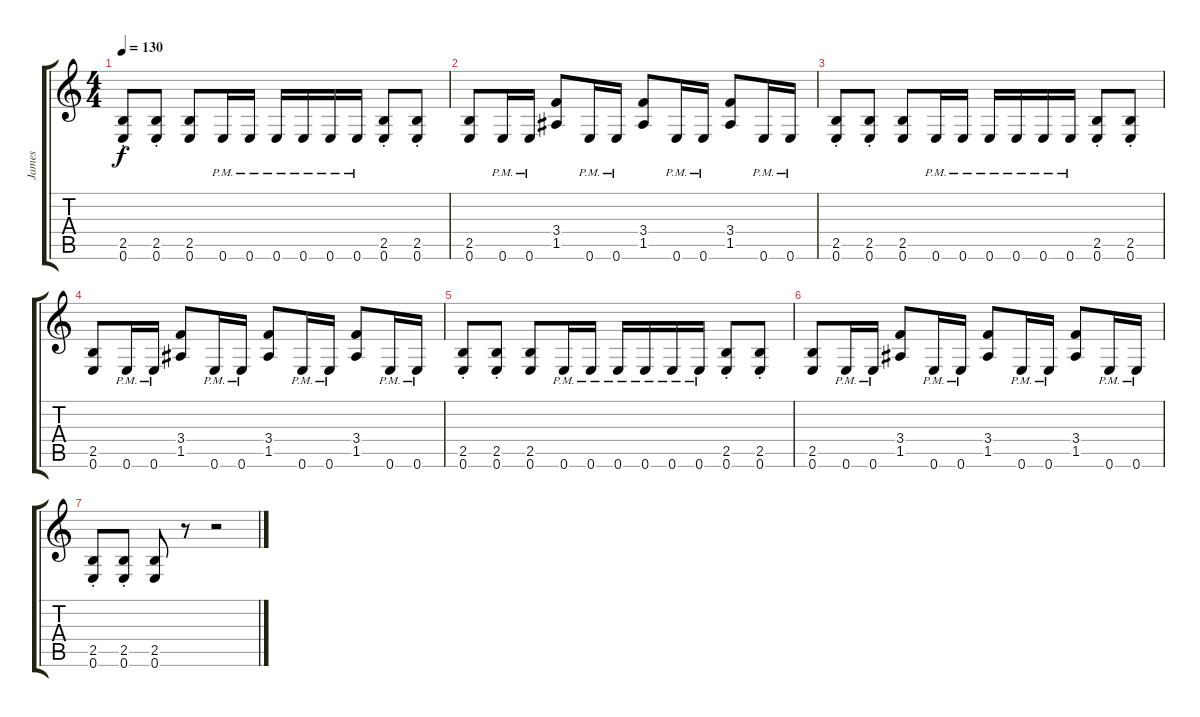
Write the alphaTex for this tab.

\track ("James" "James") {instrument distortionguitar}
\staff {score tabs}
\tuning (E4 B3 G3 D3 A2 E2) {hide}
\ts (4 4)
\tempo 130
\clef g2
\ks c
(2.5{st} 0.6{st}).8{dy f} (2.5{st} 0.6{st}).8 (2.5 0.6).8 0.6{pm}.16 0.6{pm}.16 0.6{pm}.16 0.6{pm}.16 0.6{pm}.16 0.6{pm}.16 (2.5{st} 0.6{st}).8 (2.5{st} 0.6{st}).8 |
(2.5 0.6).8 0.6{pm}.16 0.6{pm}.16 (3.4 1.5).8 0.6{pm}.16 0.6{pm}.16 (3.4 1.5).8 0.6{pm}.16 0.6{pm}.16 (3.4 1.5).8 0.6{pm}.16 0.6{pm}.16 |
(2.5{st} 0.6{st}).8 (2.5{st} 0.6{st}).8 (2.5 0.6).8 0.6{pm}.16 0.6{pm}.16 0.6{pm}.16 0.6{pm}.16 0.6{pm}.16 0.6{pm}.16 (2.5{st} 0.6{st}).8 (2.5{st} 0.6{st}).8 |
(2.5 0.6).8 0.6{pm}.16 0.6{pm}.16 (3.4 1.5).8 0.6{pm}.16 0.6{pm}.16 (3.4 1.5).8 0.6{pm}.16 0.6{pm}.16 (3.4 1.5).8 0.6{pm}.16 0.6{pm}.16 |
(2.5{st} 0.6{st}).8 (2.5{st} 0.6{st}).8 (2.5 0.6).8 0.6{pm}.16 0.6{pm}.16 0.6{pm}.16 0.6{pm}.16 0.6{pm}.16 0.6{pm}.16 (2.5{st} 0.6{st}).8 (2.5{st} 0.6{st}).8 |
(2.5 0.6).8 0.6{pm}.16 0.6{pm}.16 (3.4 1.5).8 0.6{pm}.16 0.6{pm}.16 (3.4 1.5).8 0.6{pm}.16 0.6{pm}.16 (3.4 1.5).8 0.6{pm}.16 0.6{pm}.16 |
(2.5{st} 0.6{st}).8 (2.5{st} 0.6{st}).8 (2.5 0.6).8 r.8 r.2
